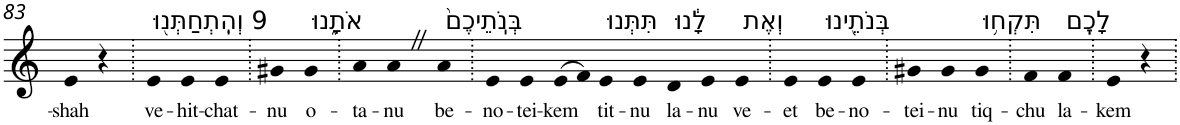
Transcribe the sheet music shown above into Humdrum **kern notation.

**kern	**text
*part1	*part1
*staff1	*staff1
*I"Piano	*
*I'Pno	*
!!LO:PB:g=z
*clefG2	*
*k[]	*
=83	=83
!	!LO:LY:b
4e	-shah
4r	.
=84.	=84.
!LO:TX:a:t=9 וְהִֽתְחַתְּנ֖וּ	!
!	!LO:LY:b
4e	ve-
!	!LO:LY:b
4e	-hit-
!	!LO:LY:b
4e	-chat-
=85.	=85.
!	!LO:LY:b
4g#X	-nu
!LO:TX:a:t=אֹתָ֑נוּ	!
!	!LO:LY:b
4g#	o-
=86.	=86.
!	!LO:LY:b
4a	-ta-
!	!LO:LY:b
4aZ	-nu
!LO:TX:a:t=בְּנֹֽתֵיכֶם֙	!
!	!LO:LY:b
4a	be-
=87.	=87.
!	!LO:LY:b
4e	-no-
!	!LO:LY:b
4e	-tei-
!	!LO:LY:b
(>8e	-kem
8f)	.
!LO:TX:a:t=תִּתְּנוּ	!
!	!LO:LY:b
4e	tit-
!	!LO:LY:b
4e	-nu
!LO:TX:a:t=לָ֔נוּ	!
!	!LO:LY:b
4d	la-
!	!LO:LY:b
4e	-nu
!LO:TX:a:t=וְאֶת	!
!	!LO:LY:b
4e	ve-
=88.	=88.
!	!LO:LY:b
4e	-et
!LO:TX:a:t=בְּנֹתֵ֖ינוּ	!
!	!LO:LY:b
4e	be-
!	!LO:LY:b
4e	-no-
=89.	=89.
!	!LO:LY:b
4g#X	-tei-
!	!LO:LY:b
4g#	-nu
!LO:TX:a:t=תִּקְח֥וּ	!
!	!LO:LY:b
4g#	tiq-
=90.	=90.
!	!LO:LY:b
4f	-chu
!LO:TX:a:t=לָכֶֽם	!
!	!LO:LY:b
4f	la-
=91.	=91.
!	!LO:LY:b
4e	-kem
4r	.
=.	=.
*-	*-
